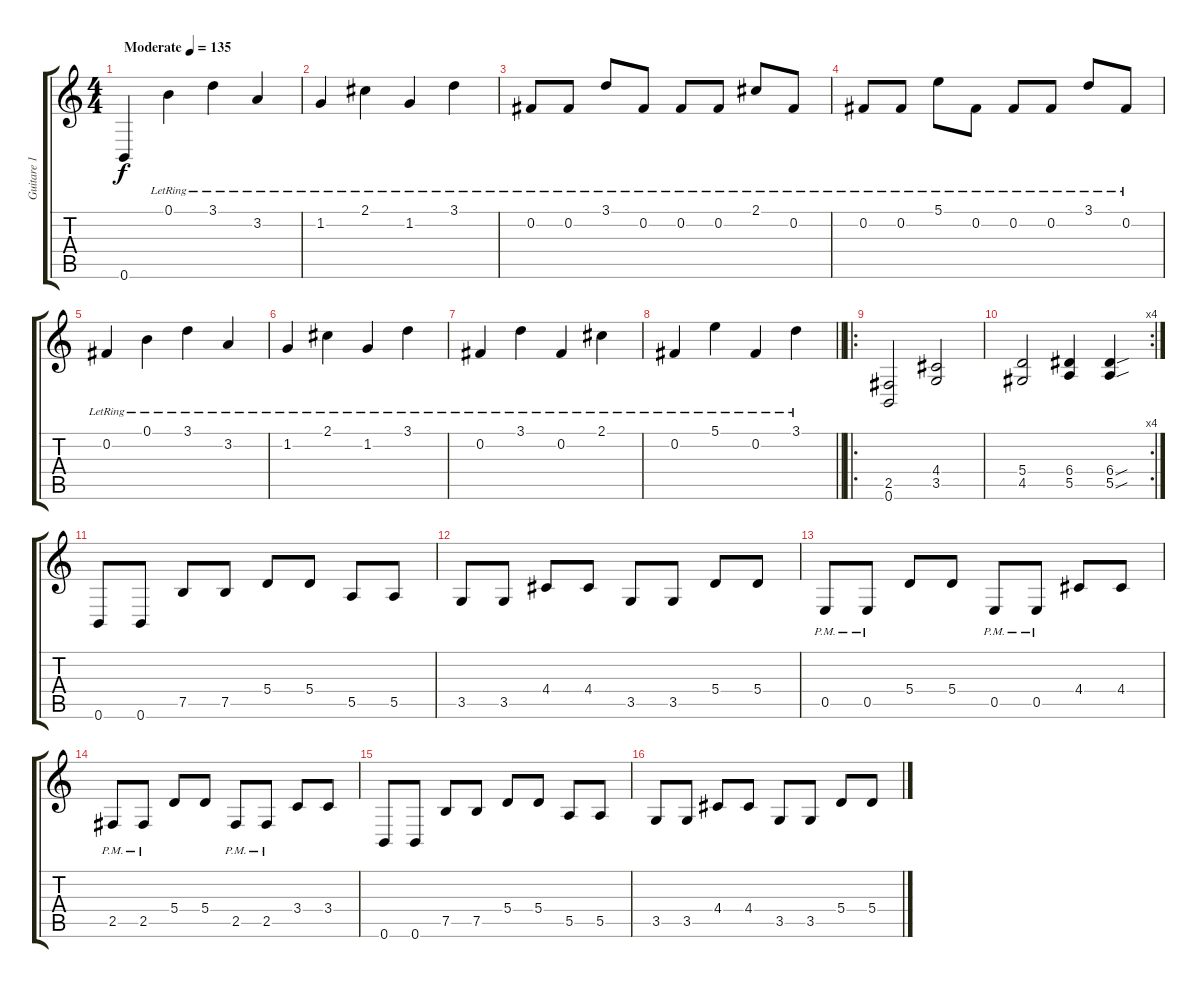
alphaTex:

\track ("Guitare 1" "Guitare 1") {instrument distortionguitar}
\staff {score tabs}
\tuning (B3 Gb3 D3 A2 E2 B1) {hide}
\ts (4 4)
\tempo (135 "Moderate")
\clef g2
\ks c
0.6.4{dy f instrument distortionguitar} 0.1{lr}.4 3.1{lr}.4 3.2{lr}.4 |
1.2{lr}.4 2.1{lr}.4 1.2{lr}.4 3.1{lr}.4 |
0.2{lr}.8 0.2{lr}.8 3.1{lr}.8 0.2{lr}.8 0.2{lr}.8 0.2{lr}.8 2.1{lr}.8 0.2{lr}.8 |
0.2{lr}.8 0.2{lr}.8 5.1{lr}.8 0.2{lr}.8 0.2{lr}.8 0.2{lr}.8 3.1{lr}.8 0.2{lr}.8 |
0.2{lr}.4 0.1{lr}.4 3.1{lr}.4 3.2{lr}.4 |
1.2{lr}.4 2.1{lr}.4 1.2{lr}.4 3.1{lr}.4 |
0.2{lr}.4 3.1{lr}.4 0.2{lr}.4 2.1{lr}.4 |
\barLineRight lightlight
0.2{lr}.4 5.1{lr}.4 0.2{lr}.4 3.1{lr}.4 |
\ro
(2.5 0.6).2 (4.4 3.5).2 |
\rc 4
(5.4 4.5).2 (6.4 5.5).4 (6.4{sou} 5.5{sou}).4 |
0.6.8 0.6.8 7.5.8 7.5.8 5.4.8 5.4.8 5.5.8 5.5.8 |
3.5.8 3.5.8 4.4.8 4.4.8 3.5.8 3.5.8 5.4.8 5.4.8 |
0.5{pm}.8 0.5{pm}.8 5.4.8 5.4.8 0.5{pm}.8 0.5{pm}.8 4.4.8 4.4.8 |
2.5{pm}.8 2.5{pm}.8 5.4.8 5.4.8 2.5{pm}.8 2.5{pm}.8 3.4.8 3.4.8 |
0.6.8 0.6.8 7.5.8 7.5.8 5.4.8 5.4.8 5.5.8 5.5.8 |
3.5.8 3.5.8 4.4.8 4.4.8 3.5.8 3.5.8 5.4.8 5.4.8
